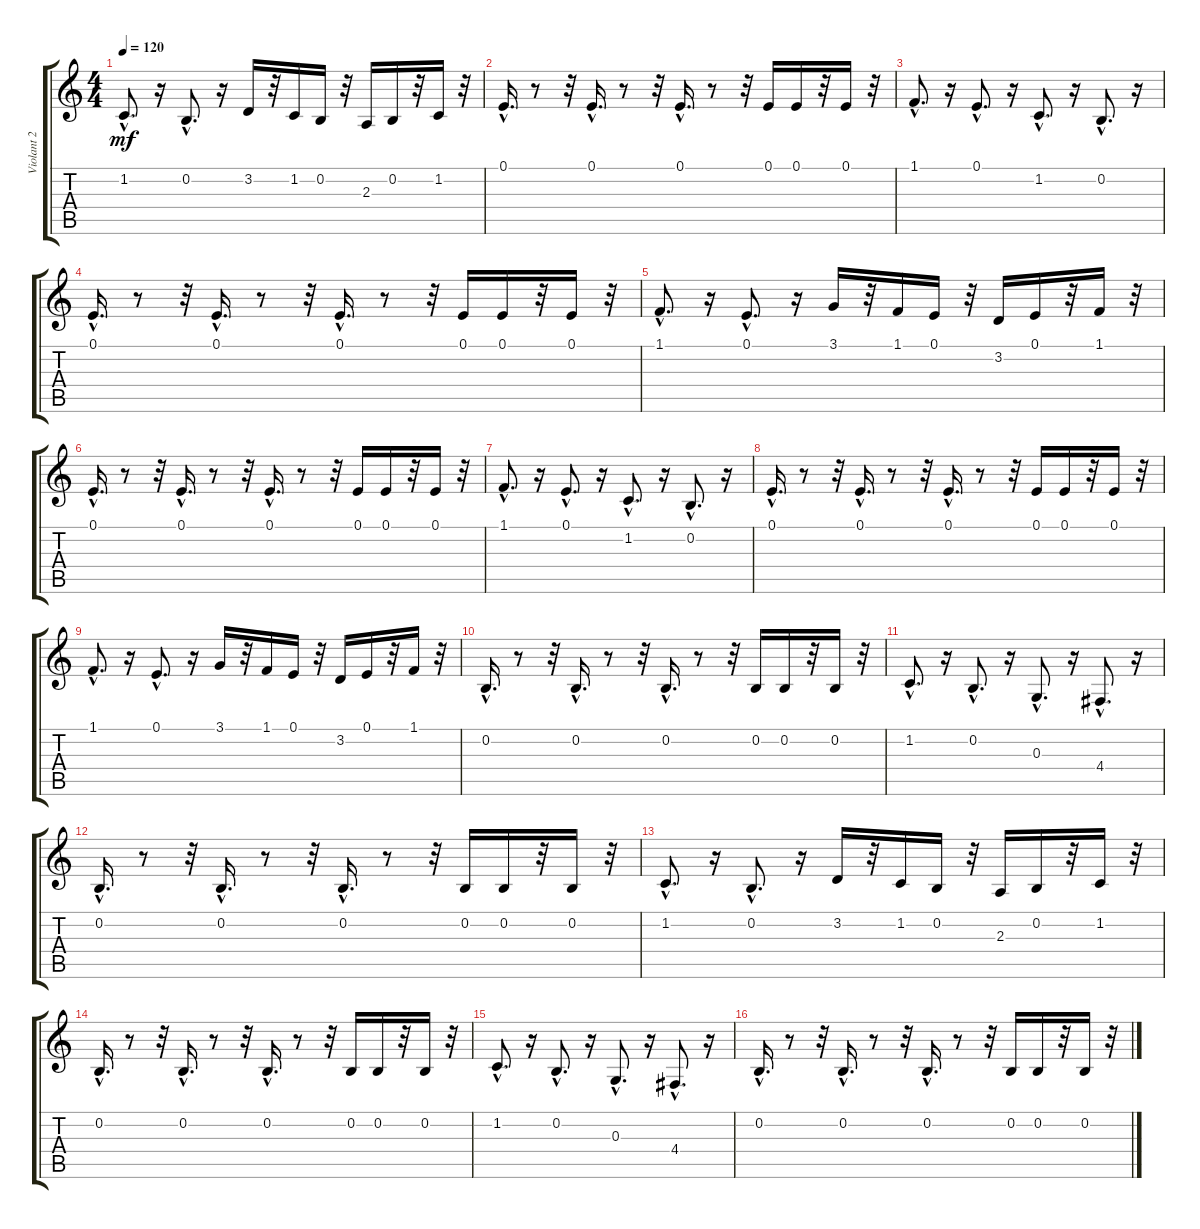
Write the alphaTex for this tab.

\track ("Violant 2" "Violant 2") {instrument viola}
\staff {score tabs}
\tuning (E4 B3 G3 D3 A2 E2) {hide}
\ts (4 4)
\tempo 120
\clef g2
\ks c
1.2{hac}.8{d dy mf} r.16 0.2{hac}.8{d} r.16 3.2.16 r.32 1.2.16 0.2.16 r.32 2.3.16 0.2.16 r.32 1.2.16 r.32 |
0.1{hac}.16{d} r.8 r.32 0.1{hac}.16{d} r.8 r.32 0.1{hac}.16{d} r.8 r.32 0.1.16 0.1.16 r.32 0.1.16 r.32 |
1.1{hac}.8{d} r.16 0.1{hac}.8{d} r.16 1.2{hac}.8{d} r.16 0.2{hac}.8{d} r.16 |
0.1{hac}.16{d} r.8 r.32 0.1{hac}.16{d} r.8 r.32 0.1{hac}.16{d} r.8 r.32 0.1.16 0.1.16 r.32 0.1.16 r.32 |
1.1{hac}.8{d} r.16 0.1{hac}.8{d} r.16 3.1.16 r.32 1.1.16 0.1.16 r.32 3.2.16 0.1.16 r.32 1.1.16 r.32 |
0.1{hac}.16{d} r.8 r.32 0.1{hac}.16{d} r.8 r.32 0.1{hac}.16{d} r.8 r.32 0.1.16 0.1.16 r.32 0.1.16 r.32 |
1.1{hac}.8{d} r.16 0.1{hac}.8{d} r.16 1.2{hac}.8{d} r.16 0.2{hac}.8{d} r.16 |
0.1{hac}.16{d} r.8 r.32 0.1{hac}.16{d} r.8 r.32 0.1{hac}.16{d} r.8 r.32 0.1.16 0.1.16 r.32 0.1.16 r.32 |
1.1{hac}.8{d} r.16 0.1{hac}.8{d} r.16 3.1.16 r.32 1.1.16 0.1.16 r.32 3.2.16 0.1.16 r.32 1.1.16 r.32 |
0.2{hac}.16{d} r.8 r.32 0.2{hac}.16{d} r.8 r.32 0.2{hac}.16{d} r.8 r.32 0.2.16 0.2.16 r.32 0.2.16 r.32 |
1.2{hac}.8{d} r.16 0.2{hac}.8{d} r.16 0.3{hac}.8{d} r.16 4.4{hac}.8{d} r.16 |
0.2{hac}.16{d} r.8 r.32 0.2{hac}.16{d} r.8 r.32 0.2{hac}.16{d} r.8 r.32 0.2.16 0.2.16 r.32 0.2.16 r.32 |
1.2{hac}.8{d} r.16 0.2{hac}.8{d} r.16 3.2.16 r.32 1.2.16 0.2.16 r.32 2.3.16 0.2.16 r.32 1.2.16 r.32 |
0.2{hac}.16{d} r.8 r.32 0.2{hac}.16{d} r.8 r.32 0.2{hac}.16{d} r.8 r.32 0.2.16 0.2.16 r.32 0.2.16 r.32 |
1.2{hac}.8{d} r.16 0.2{hac}.8{d} r.16 0.3{hac}.8{d} r.16 4.4{hac}.8{d} r.16 |
0.2{hac}.16{d} r.8 r.32 0.2{hac}.16{d} r.8 r.32 0.2{hac}.16{d} r.8 r.32 0.2.16 0.2.16 r.32 0.2.16 r.32
